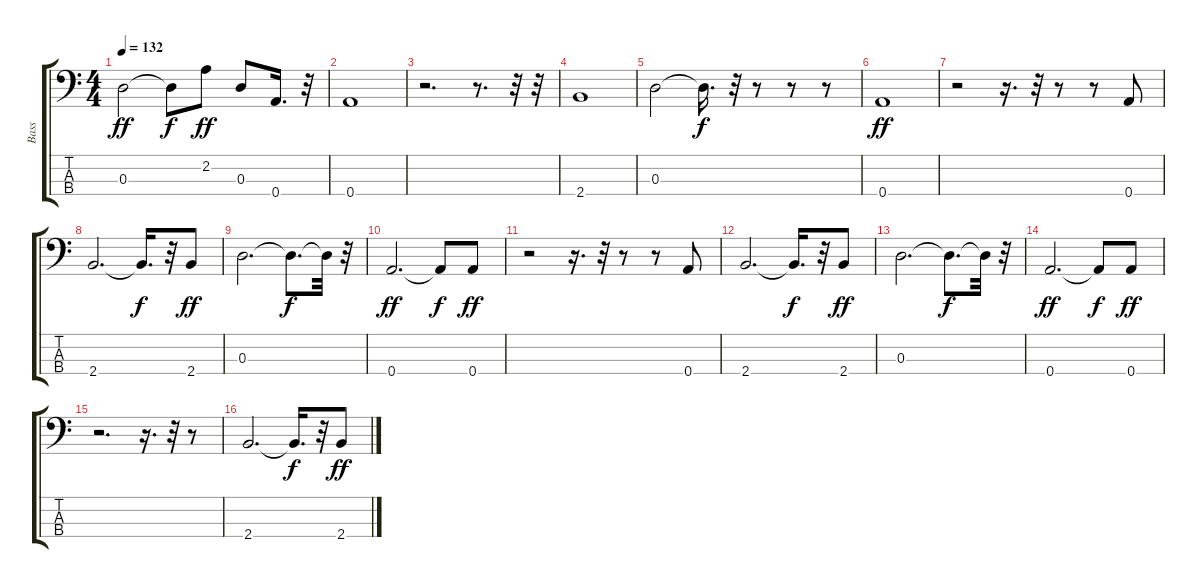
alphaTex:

\track ("Bass" "Bass") {instrument electricbassfinger}
\staff {score tabs}
\tuning (E4 G2 D2 A1) {hide}
\ts (4 4)
\tempo 132
\clef f4
\ks c
0.3.2{dy ff} 0.3{t}.8{dy f} 2.2.8{dy ff} 0.3.8 0.4.16{d} r.32 |
0.4.1 |
r.2{d} r.8{d} r.32 r.32 |
2.4.1 |
0.3.2 0.3{t}.16{d dy f} r.32 r.8 r.8 r.8 |
0.4.1{dy ff} |
r.2 r.16{d} r.32 r.8 r.8 0.4.8 |
2.4.2{d} 2.4{t}.16{d dy f} r.32 2.4.8{dy ff} |
0.3.2{d} 0.3{t}.8{d dy f} 0.3{t}.32 r.32 |
0.4.2{d dy ff} 0.4{t}.8{dy f} 0.4.8{dy ff} |
r.2 r.16{d} r.32 r.8 r.8 0.4.8 |
2.4.2{d} 2.4{t}.16{d dy f} r.32 2.4.8{dy ff} |
0.3.2{d} 0.3{t}.8{d dy f} 0.3{t}.32 r.32 |
0.4.2{d dy ff} 0.4{t}.8{dy f} 0.4.8{dy ff} |
r.2{d} r.16{d} r.32 r.8 |
2.4.2{d} 2.4{t}.16{d dy f} r.32 2.4.8{dy ff}
